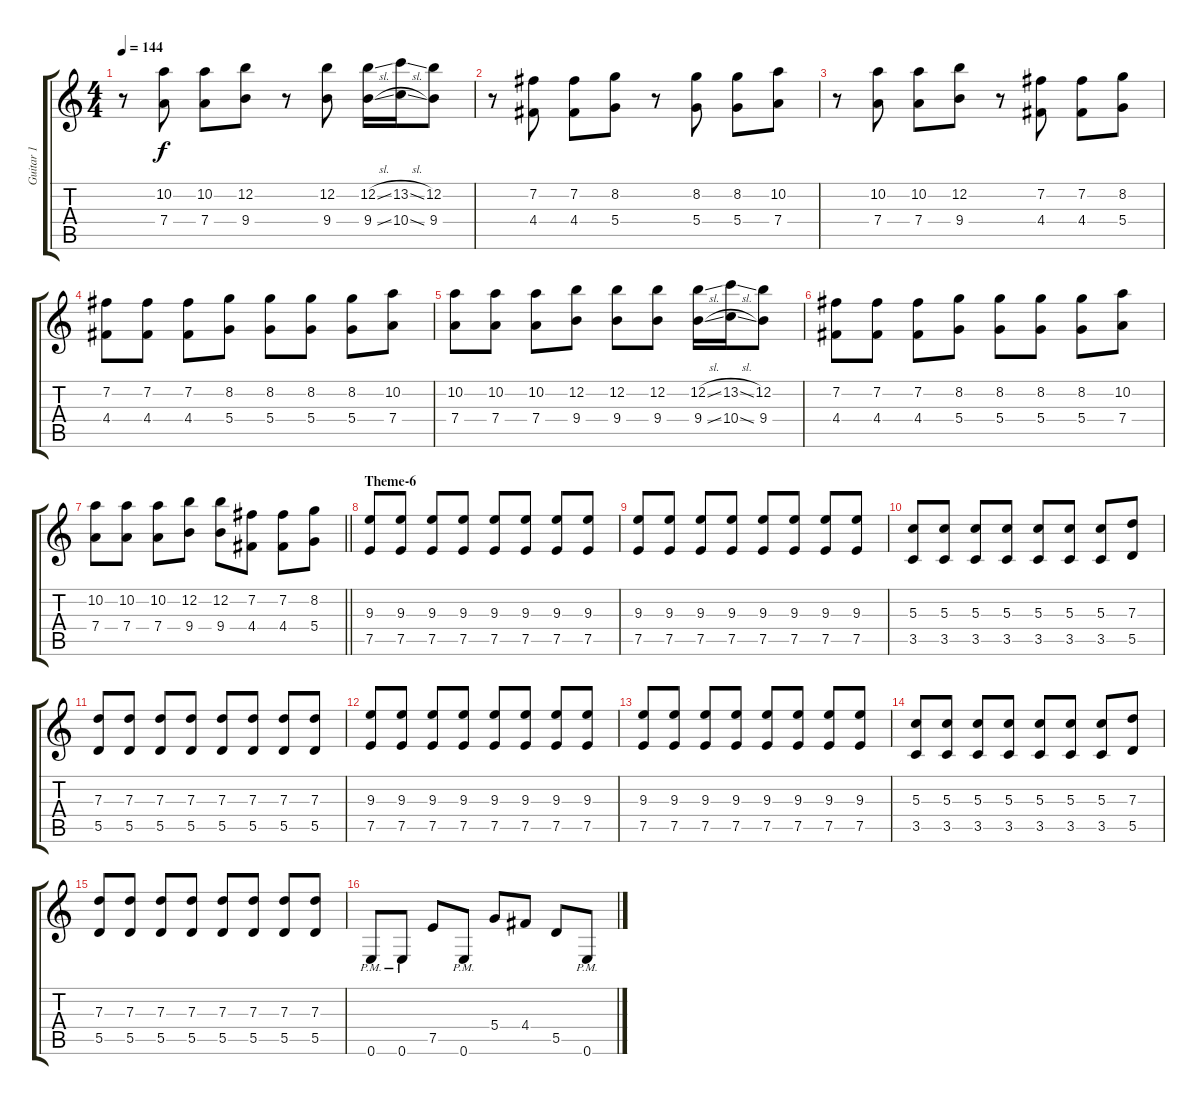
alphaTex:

\track ("Guitar 1" "Guitar 1") {instrument acousticguitarsteel}
\staff {score tabs}
\tuning (E4 B3 G3 D3 A2 E2) {hide}
\ts (4 4)
\tempo 144
\clef g2
\ks c
r.8{dy f} (10.2 7.4).8 (10.2 7.4).8 (12.2 9.4).8 r.8 (12.2 9.4).8 (12.2{sl} 9.4{sl}).16 (13.2{sl} 10.4{sl}).16 (12.2 9.4).8 |
r.8 (7.2 4.4).8 (7.2 4.4).8 (8.2 5.4).8 r.8 (8.2 5.4).8 (8.2 5.4).8 (10.2 7.4).8 |
r.8 (10.2 7.4).8 (10.2 7.4).8 (12.2 9.4).8 r.8 (7.2 4.4).8 (7.2 4.4).8 (8.2 5.4).8 |
(7.2 4.4).8 (7.2 4.4).8 (7.2 4.4).8 (8.2 5.4).8 (8.2 5.4).8 (8.2 5.4).8 (8.2 5.4).8 (10.2 7.4).8 |
(10.2 7.4).8 (10.2 7.4).8 (10.2 7.4).8 (12.2 9.4).8 (12.2 9.4).8 (12.2 9.4).8 (12.2{sl} 9.4{sl}).16 (13.2{sl} 10.4{sl}).16 (12.2 9.4).8 |
(7.2 4.4).8 (7.2 4.4).8 (7.2 4.4).8 (8.2 5.4).8 (8.2 5.4).8 (8.2 5.4).8 (8.2 5.4).8 (10.2 7.4).8 |
\barLineRight lightlight
(10.2 7.4).8 (10.2 7.4).8 (10.2 7.4).8 (12.2 9.4).8 (12.2 9.4).8 (7.2 4.4).8 (7.2 4.4).8 (8.2 5.4).8 |
\section ("" "Theme-6")
(9.3 7.5).8 (9.3 7.5).8 (9.3 7.5).8 (9.3 7.5).8 (9.3 7.5).8 (9.3 7.5).8 (9.3 7.5).8 (9.3 7.5).8 |
(9.3 7.5).8 (9.3 7.5).8 (9.3 7.5).8 (9.3 7.5).8 (9.3 7.5).8 (9.3 7.5).8 (9.3 7.5).8 (9.3 7.5).8 |
(5.3 3.5).8 (5.3 3.5).8 (5.3 3.5).8 (5.3 3.5).8 (5.3 3.5).8 (5.3 3.5).8 (5.3 3.5).8 (7.3 5.5).8 |
(7.3 5.5).8 (7.3 5.5).8 (7.3 5.5).8 (7.3 5.5).8 (7.3 5.5).8 (7.3 5.5).8 (7.3 5.5).8 (7.3 5.5).8 |
(9.3 7.5).8 (9.3 7.5).8 (9.3 7.5).8 (9.3 7.5).8 (9.3 7.5).8 (9.3 7.5).8 (9.3 7.5).8 (9.3 7.5).8 |
(9.3 7.5).8 (9.3 7.5).8 (9.3 7.5).8 (9.3 7.5).8 (9.3 7.5).8 (9.3 7.5).8 (9.3 7.5).8 (9.3 7.5).8 |
(5.3 3.5).8 (5.3 3.5).8 (5.3 3.5).8 (5.3 3.5).8 (5.3 3.5).8 (5.3 3.5).8 (5.3 3.5).8 (7.3 5.5).8 |
(7.3 5.5).8 (7.3 5.5).8 (7.3 5.5).8 (7.3 5.5).8 (7.3 5.5).8 (7.3 5.5).8 (7.3 5.5).8 (7.3 5.5).8 |
0.6{pm}.8 0.6{pm}.8 7.5.8 0.6{pm}.8 5.4.8 4.4.8 5.5.8 0.6{pm}.8
